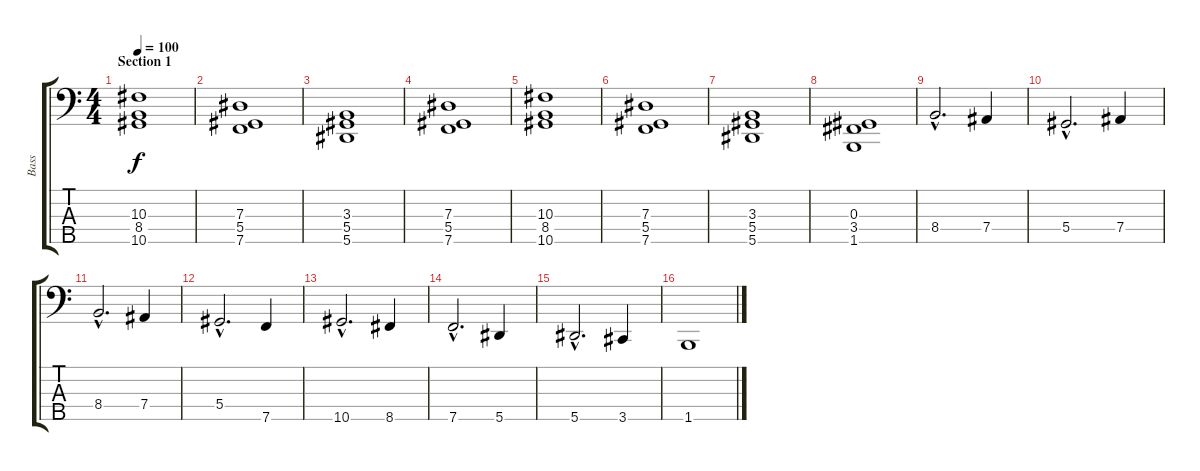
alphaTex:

\track ("Bass" "Bass") {instrument electricbassfinger}
\staff {score tabs}
\tuning (Gb2 Db2 Ab1 Eb1 Bb0) {hide}
\ts (4 4)
\section ("" "Section 1")
\tempo 100
\clef f4
\ks c
(10.3 8.4 10.5).1{dy f instrument electricbassfinger} |
(7.3 5.4 7.5).1 |
(3.3 5.4 5.5).1 |
(7.3 5.4 7.5).1 |
(10.3 8.4 10.5).1 |
(7.3 5.4 7.5).1 |
(3.3 5.4 5.5).1 |
(0.3 3.4 1.5).1 |
8.4{hac}.2{d} 7.4.4 |
5.4{hac}.2{d} 7.4.4 |
8.4{hac}.2{d} 7.4.4 |
5.4{hac}.2{d} 7.5.4 |
10.5{hac}.2{d} 8.5.4 |
7.5{hac}.2{d} 5.5.4 |
5.5{hac}.2{d} 3.5.4 |
1.5.1
